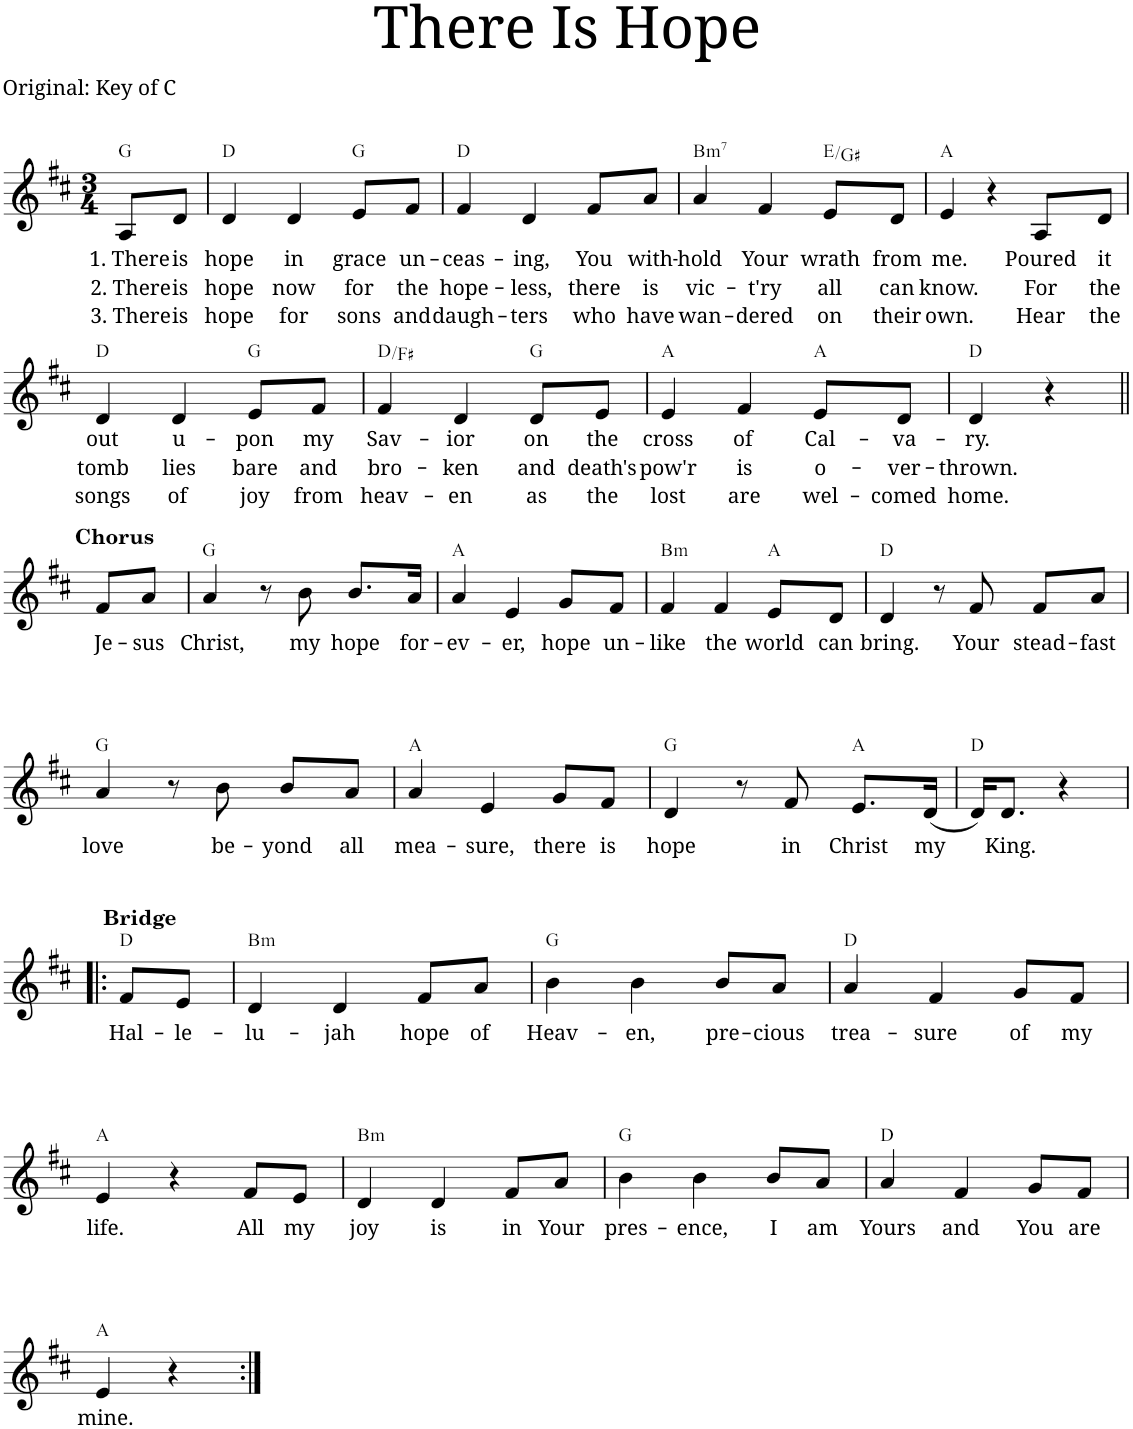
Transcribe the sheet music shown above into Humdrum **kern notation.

**kern	**text	**text	**text	**harte
*part1	*part1	*part1	*part1	*part1
*staff1	*staff1	*staff1	*staff1	*
*I"Piano	*	*	*	*
*I'Pno.	*	*	*	*
*clefG2	*	*	*	*
*k[f#c#]	*	*	*	*
*M3/4	*	*	*	*
=1	=1	=1	=1	=1
!	!LO:LY:b	!LO:LY:b	!LO:LY:b	!
8A/L	1. There	2. There	3. There	G:maj
!	!LO:LY:b	!LO:LY:b	!LO:LY:b	!
8d/J	is	is	is	.
=2	=2	=2	=2	=2
!	!LO:LY:b	!LO:LY:b	!LO:LY:b	!
4d/	hope	hope	hope	D:maj
!	!LO:LY:b	!LO:LY:b	!LO:LY:b	!
4d/	in	now	for	.
!	!LO:LY:b	!LO:LY:b	!LO:LY:b	!
8e/L	grace	for	sons	G:maj
!	!LO:LY:b	!LO:LY:b	!LO:LY:b	!
8f#/J	un-	the	and	.
=3	=3	=3	=3	=3
!	!LO:LY:b	!LO:LY:b	!LO:LY:b	!
4f#/	-ceas-	hope-	daugh-	D:maj
!	!LO:LY:b	!LO:LY:b	!LO:LY:b	!
4d/	-ing,	-less,	-ters	.
!	!LO:LY:b	!LO:LY:b	!LO:LY:b	!
8f#/L	You	there	who	.
!	!LO:LY:b	!LO:LY:b	!LO:LY:b	!
8a/J	with-	is	have	.
=4	=4	=4	=4	=4
!	!LO:LY:b	!LO:LY:b	!LO:LY:b	!LO:H:kt=m7
4a/	-hold	vic-	wan-	B:min7
!	!LO:LY:b	!LO:LY:b	!LO:LY:b	!
4f#/	Your	-t'ry	-dered	.
!	!LO:LY:b	!LO:LY:b	!LO:LY:b	!
8e/L	wrath	all	on	E:maj/3
!	!LO:LY:b	!LO:LY:b	!LO:LY:b	!
8d/J	from	can	their	.
=5	=5	=5	=5	=5
!	!LO:LY:b	!LO:LY:b	!LO:LY:b	!
4e/	me.	know.	own.	A:maj
4r	.	.	.	.
!	!LO:LY:b	!LO:LY:b	!LO:LY:b	!
8A/L	Poured	For	Hear	.
!	!LO:LY:b	!LO:LY:b	!LO:LY:b	!
8d/J	it	the	the	.
!!LO:LB:g=z
=6	=6	=6	=6	=6
!	!LO:LY:b	!LO:LY:b	!LO:LY:b	!
4d/	out	tomb	songs	D:maj
!	!LO:LY:b	!LO:LY:b	!LO:LY:b	!
4d/	u-	lies	of	.
!	!LO:LY:b	!LO:LY:b	!LO:LY:b	!
8e/L	-pon	bare	joy	G:maj
!	!LO:LY:b	!LO:LY:b	!LO:LY:b	!
8f#/J	my	and	from	.
=7	=7	=7	=7	=7
!	!LO:LY:b	!LO:LY:b	!LO:LY:b	!
4f#/	Sav-	bro-	heav-	D:maj/3
!	!LO:LY:b	!LO:LY:b	!LO:LY:b	!
4d/	-ior	-ken	-en	.
!	!LO:LY:b	!LO:LY:b	!LO:LY:b	!
8d/L	on	and	as	G:maj
!	!LO:LY:b	!LO:LY:b	!LO:LY:b	!
8e/J	the	death's	the	.
=8	=8	=8	=8	=8
!	!LO:LY:b	!LO:LY:b	!LO:LY:b	!
4e/	cross	pow'r	lost	A:maj
!	!LO:LY:b	!LO:LY:b	!LO:LY:b	!
4f#/	of	is	are	.
!	!LO:LY:b	!LO:LY:b	!LO:LY:b	!
8e/L	Cal-	o-	wel-	A:maj
!	!LO:LY:b	!LO:LY:b	!LO:LY:b	!
8d/J	-va-	-ver-	-comed	.
=9	=9	=9	=9	=9
!	!LO:LY:b	!LO:LY:b	!LO:LY:b	!
4d/	-ry.	-thrown.	home.	D:maj
4r	.	.	.	.
!!LO:LB:g=z
=10||	=10||	=10||	=10||	=10||
!LO:TX:a:B:t=Chorus	!	!	!	!
!	!LO:LY:b	!	!	!
8f#/L	Je-	.	.	.
!	!LO:LY:b	!	!	!
8a/J	-sus	.	.	.
=11	=11	=11	=11	=11
!	!LO:LY:b	!	!	!
4a/	Christ,	.	.	G:maj
8r	.	.	.	.
!	!LO:LY:b	!	!	!
8b\	my	.	.	.
!	!LO:LY:b	!	!	!
8.b/L	hope	.	.	.
!	!LO:LY:b	!	!	!
16a/Jk	for-	.	.	.
=12	=12	=12	=12	=12
!	!LO:LY:b	!	!	!
4a/	-ev-	.	.	A:maj
!	!LO:LY:b	!	!	!
4e/	-er,	.	.	.
!	!LO:LY:b	!	!	!
8g/L	hope	.	.	.
!	!LO:LY:b	!	!	!
8f#/J	un-	.	.	.
=13	=13	=13	=13	=13
!	!LO:LY:b	!	!	!LO:H:kt=m
4f#/	-like	.	.	B:min
!	!LO:LY:b	!	!	!
4f#/	the	.	.	.
!	!LO:LY:b	!	!	!
8e/L	world	.	.	A:maj
!	!LO:LY:b	!	!	!
8d/J	can	.	.	.
=14	=14	=14	=14	=14
!	!LO:LY:b	!	!	!
4d/	bring.	.	.	D:maj
8r	.	.	.	.
!	!LO:LY:b	!	!	!
8f#/	Your	.	.	.
!	!LO:LY:b	!	!	!
8f#/L	stead-	.	.	.
!	!LO:LY:b	!	!	!
8a/J	-fast	.	.	.
!!LO:LB:g=z
=15	=15	=15	=15	=15
!	!LO:LY:b	!	!	!
4a/	love	.	.	G:maj
8r	.	.	.	.
!	!LO:LY:b	!	!	!
8b\	be-	.	.	.
!	!LO:LY:b	!	!	!
8b/L	-yond	.	.	.
!	!LO:LY:b	!	!	!
8a/J	all	.	.	.
=16	=16	=16	=16	=16
!	!LO:LY:b	!	!	!
4a/	mea-	.	.	A:maj
!	!LO:LY:b	!	!	!
4e/	-sure,	.	.	.
!	!LO:LY:b	!	!	!
8g/L	there	.	.	.
!	!LO:LY:b	!	!	!
8f#/J	is	.	.	.
=17	=17	=17	=17	=17
!	!LO:LY:b	!	!	!
4d/	hope	.	.	G:maj
8r	.	.	.	.
!	!LO:LY:b	!	!	!
8f#/	in	.	.	.
!	!LO:LY:b	!	!	!
8.e/L	Christ	.	.	A:maj
!	!LO:LY:b	!	!	!
(16d/Jk	my	.	.	.
=18	=18	=18	=18	=18
16d/KL)	.	.	.	D:maj
!	!LO:LY:b	!	!	!
8.d/J	King.	.	.	.
4r	.	.	.	.
!!LO:LB:g=z
=19!|:	=19!|:	=19!|:	=19!|:	=19!|:
!LO:TX:a:B:t=Bridge	!	!	!	!
!	!LO:LY:b	!	!	!
8f#/L	Hal-	.	.	D:maj
!	!LO:LY:b	!	!	!
8e/J	-le-	.	.	.
=20	=20	=20	=20	=20
!	!LO:LY:b	!	!	!LO:H:kt=m
4d/	-lu-	.	.	B:min
!	!LO:LY:b	!	!	!
4d/	-jah	.	.	.
!	!LO:LY:b	!	!	!
8f#/L	hope	.	.	.
!	!LO:LY:b	!	!	!
8a/J	of	.	.	.
=21	=21	=21	=21	=21
!	!LO:LY:b	!	!	!
4b\	Heav-	.	.	G:maj
!	!LO:LY:b	!	!	!
4b\	-en,	.	.	.
!	!LO:LY:b	!	!	!
8b/L	pre-	.	.	.
!	!LO:LY:b	!	!	!
8a/J	-cious	.	.	.
=22	=22	=22	=22	=22
!	!LO:LY:b	!	!	!
4a/	trea-	.	.	D:maj
!	!LO:LY:b	!	!	!
4f#/	-sure	.	.	.
!	!LO:LY:b	!	!	!
8g/L	of	.	.	.
!	!LO:LY:b	!	!	!
8f#/J	my	.	.	.
!!LO:LB:g=z
=23	=23	=23	=23	=23
!	!LO:LY:b	!	!	!
4e/	life.	.	.	A:maj
4r	.	.	.	.
!	!LO:LY:b	!	!	!
8f#/L	All	.	.	.
!	!LO:LY:b	!	!	!
8e/J	my	.	.	.
=24	=24	=24	=24	=24
!	!LO:LY:b	!	!	!LO:H:kt=m
4d/	joy	.	.	B:min
!	!LO:LY:b	!	!	!
4d/	is	.	.	.
!	!LO:LY:b	!	!	!
8f#/L	in	.	.	.
!	!LO:LY:b	!	!	!
8a/J	Your	.	.	.
=25	=25	=25	=25	=25
!	!LO:LY:b	!	!	!
4b\	pres-	.	.	G:maj
!	!LO:LY:b	!	!	!
4b\	-ence,	.	.	.
!	!LO:LY:b	!	!	!
8b/L	I	.	.	.
!	!LO:LY:b	!	!	!
8a/J	am	.	.	.
=26	=26	=26	=26	=26
!	!LO:LY:b	!	!	!
4a/	Yours	.	.	D:maj
!	!LO:LY:b	!	!	!
4f#/	and	.	.	.
!	!LO:LY:b	!	!	!
8g/L	You	.	.	.
!	!LO:LY:b	!	!	!
8f#/J	are	.	.	.
!!LO:LB:g=z
=27	=27	=27	=27	=27
!	!LO:LY:b	!	!	!
4e/	mine.	.	.	A:maj
4r	.	.	.	.
=:|!	=:|!	=:|!	=:|!	=:|!
*-	*-	*-	*-	*-
